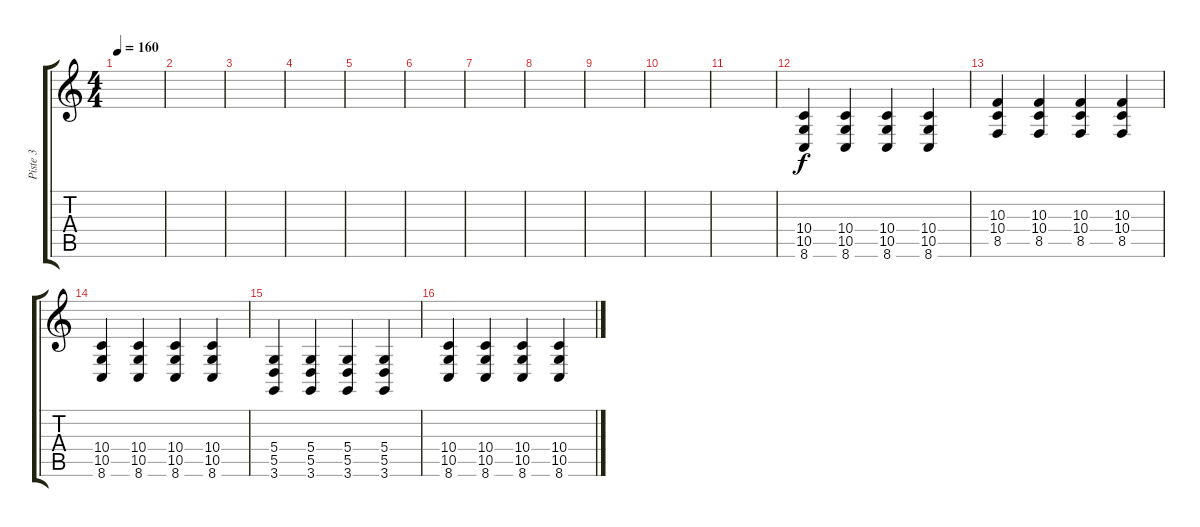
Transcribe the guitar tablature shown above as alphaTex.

\track ("Piste 3" "Piste 3") {instrument accordion}
\staff {score tabs}
\tuning (E4 B3 G3 D3 A2 E2) {hide}
\ts (4 4)
\tempo 160
\clef g2
\ks c
|
|
|
|
|
|
|
|
|
|
|
(10.4 10.5 8.6).4 (10.4 10.5 8.6).4 (10.4 10.5 8.6).4 (10.4 10.5 8.6).4 |
(10.3 10.4 8.5).4 (10.3 10.4 8.5).4 (10.3 10.4 8.5).4 (10.3 10.4 8.5).4 |
(10.4 10.5 8.6).4 (10.4 10.5 8.6).4 (10.4 10.5 8.6).4 (10.4 10.5 8.6).4 |
(5.4 5.5 3.6).4 (5.4 5.5 3.6).4 (5.4 5.5 3.6).4 (5.4 5.5 3.6).4 |
(10.4 10.5 8.6).4 (10.4 10.5 8.6).4 (10.4 10.5 8.6).4 (10.4 10.5 8.6).4
